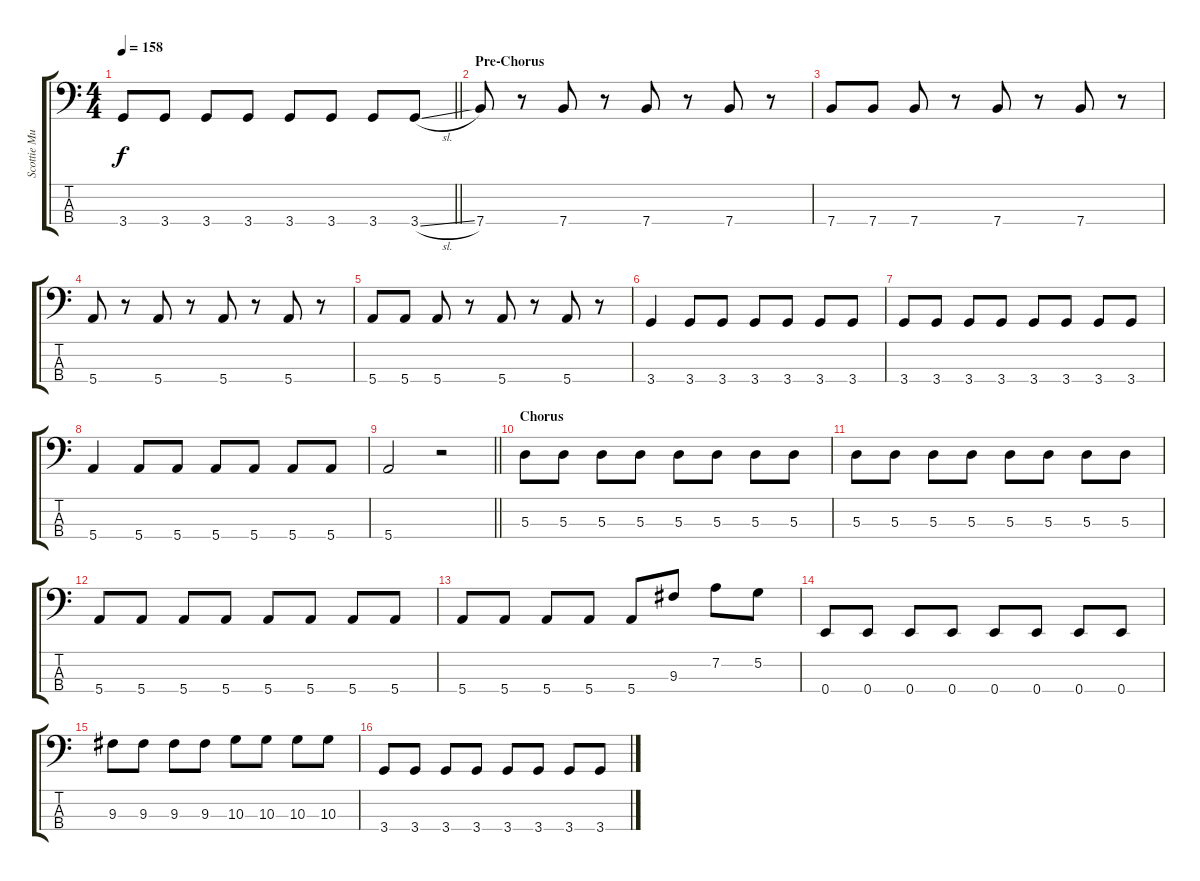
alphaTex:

\track ("Scottie Murphy - Bass" "Scottie Mu") {instrument electricbasspick}
\staff {score tabs}
\tuning (G2 D2 A1 E1) {hide}
\ts (4 4)
\tempo 158
\clef f4
\barLineRight lightlight
\ks c
3.4.8{dy f} 3.4.8 3.4.8 3.4.8 3.4.8 3.4.8 3.4.8 3.4{sl}.8 |
\section ("" "Pre-Chorus")
7.4.8 r.8 7.4.8 r.8 7.4.8 r.8 7.4.8 r.8 |
7.4.8 7.4.8 7.4.8 r.8 7.4.8 r.8 7.4.8 r.8 |
5.4.8 r.8 5.4.8 r.8 5.4.8 r.8 5.4.8 r.8 |
5.4.8 5.4.8 5.4.8 r.8 5.4.8 r.8 5.4.8 r.8 |
3.4.4 3.4.8 3.4.8 3.4.8 3.4.8 3.4.8 3.4.8 |
3.4.8 3.4.8 3.4.8 3.4.8 3.4.8 3.4.8 3.4.8 3.4.8 |
5.4.4 5.4.8 5.4.8 5.4.8 5.4.8 5.4.8 5.4.8 |
\barLineRight lightlight
5.4.2 r.2 |
\section ("" "Chorus")
5.3.8 5.3.8 5.3.8 5.3.8 5.3.8 5.3.8 5.3.8 5.3.8 |
5.3.8 5.3.8 5.3.8 5.3.8 5.3.8 5.3.8 5.3.8 5.3.8 |
5.4.8 5.4.8 5.4.8 5.4.8 5.4.8 5.4.8 5.4.8 5.4.8 |
5.4.8 5.4.8 5.4.8 5.4.8 5.4.8 9.3.8 7.2.8 5.2.8 |
0.4.8 0.4.8 0.4.8 0.4.8 0.4.8 0.4.8 0.4.8 0.4.8 |
9.3.8 9.3.8 9.3.8 9.3.8 10.3.8 10.3.8 10.3.8 10.3.8 |
3.4.8 3.4.8 3.4.8 3.4.8 3.4.8 3.4.8 3.4.8 3.4.8
